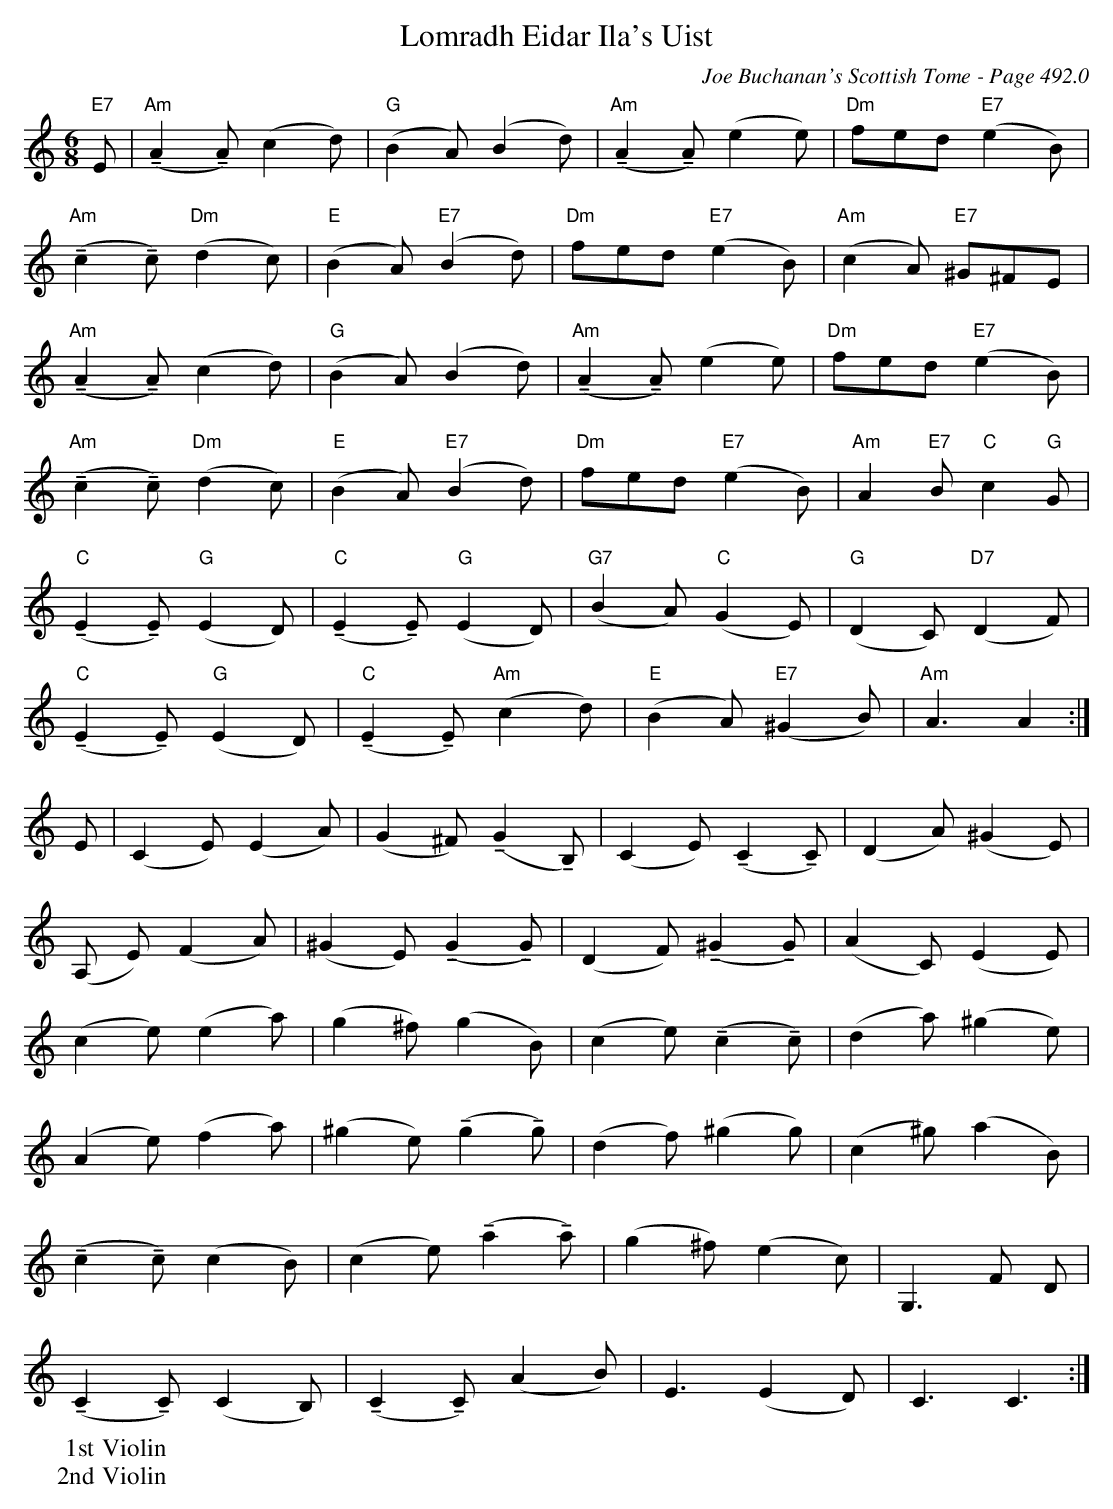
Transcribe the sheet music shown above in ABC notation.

X:1
T:Lomradh Eidar Ila's Uist
C:Joe Buchanan's Scottish Tome - Page 492.0
U:T=!tenuto!
L:1/8
M:6/8
K:C
W:1st Violin
"E7"E | "Am"(TA2 TA) (c2 d) | "G"(B2 A) (B2 d) | "Am"(TA2 TA) (e2 e) | "Dm"fed "E7"(e2 B) |
"Am"(Tc2 Tc) "Dm"(d2 c) | "E"(B2 A) "E7"(B2 d) | "Dm"fed "E7"(e2 B) | "Am"(c2 A) "E7"^G^FE |
"Am"(TA2 TA) (c2 d) | "G"(B2 A) (B2 d) | "Am"(TA2 TA) (e2 e) | "Dm"fed "E7"(e2 B) |
"Am"(Tc2 Tc) "Dm"(d2 c) | "E"(B2 A) "E7"(B2 d) | "Dm"fed "E7"(e2 B)  | "Am"A2 "E7"B "C"c2 "G"G |
"C"(TE2 TE) "G"(E2 D) | "C"(TE2 TE) "G"(E2 D) | "G7"(B2 A) "C"(G2 E) | "G"(D2 C) "D7"(D2 F) |
"C"(TE2 TE) "G"(E2 D) | "C"(TE2 TE) "Am"(c2 d) | "E"(B2 A) "E7"(^G2 B) | "Am"A3   A2 :|
W:2nd Violin
E | (C2 E) (E2 A) | (G2 ^F) (TG2 TB,) | (C2 E) (TC2 TC) | (D2 A) (^G2 E) |
(A, E) (F2 A) | (^G2 E) (TG2 TG) | (D2 F) (T^G2 TG) | (A2 C) (E2 E) |
(c2 e) (e2 a) | (g2 ^f) (g2 B) | (c2 e) (Tc2 Tc) | (d2 a) (^g2 e) |
(A2 e) (f2 a) | (^g2 e) (Tg2 Tg) | (d2 f) (^g2 g) | (c2 ^g) (a2 B) |
(Tc2 Tc) (c2 B) | (c2 e) (Ta2 Ta) | (g2 ^f) (e2 c) | G,3 F D |
(TC2 TC) (C2 B,) | (TC2 TC) (A2 B) | E3 (E2 D) | C3 C3 :|
